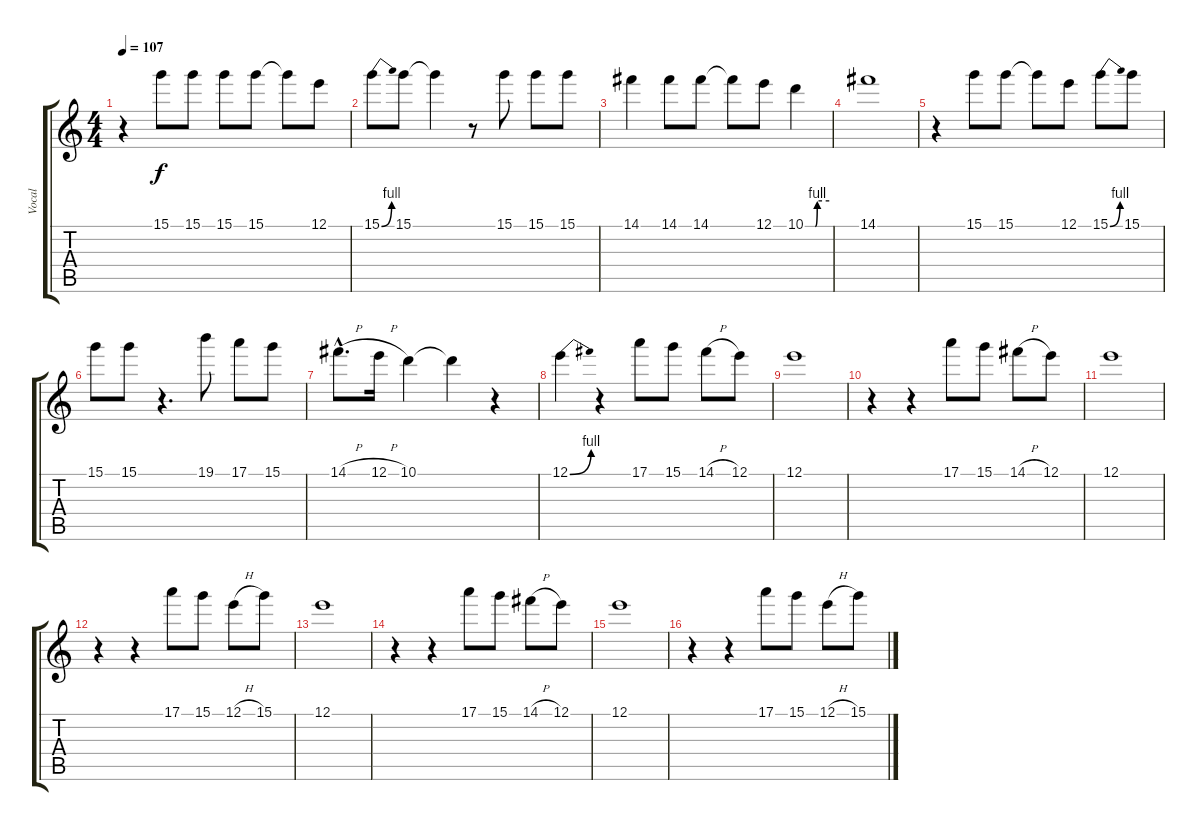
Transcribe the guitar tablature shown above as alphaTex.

\track ("Vocal" "Vocal") {instrument acousticbass}
\staff {score tabs}
\tuning (E4 B3 G3 D3 A2 E2) {hide}
\ts (4 4)
\tempo 107
\clef g2
\ks c
r.4{dy f} 15.1.8 15.1.8 15.1.8 15.1.8 15.1{t}.8 12.1.8 |
15.1{be (bend 0 0 60 4)}.8 15.1.8 15.1{t}.4 r.8 15.1.8 15.1.8 15.1.8 |
14.1.4 14.1.8 14.1.8 14.1{t}.8 12.1.8 10.1{be (custom 0 0 25 0 30 4 60 4)}.4 |
14.1.1 |
r.4 15.1.8 15.1.8 15.1{t}.8 12.1.8 15.1{be (bend 0 0 60 4)}.8 15.1.8 |
15.1.8 15.1.8 r.4{d} 19.1.8 17.1.8 15.1.8 |
14.1{h hac}.8{d} 12.1{h}.16 10.1.4 10.1{t}.4 r.4 |
12.1{be (bend 0 0 60 4)}.4 r.4 17.1.8 15.1.8 14.1{h}.8 12.1.8 |
12.1.1 |
r.4 r.4 17.1.8 15.1.8 14.1{h}.8 12.1.8 |
12.1.1 |
r.4 r.4 17.1.8 15.1.8 12.1{h}.8 15.1.8 |
12.1.1 |
r.4 r.4 17.1.8 15.1.8 14.1{h}.8 12.1.8 |
12.1.1 |
r.4 r.4 17.1.8 15.1.8 12.1{h}.8 15.1.8
